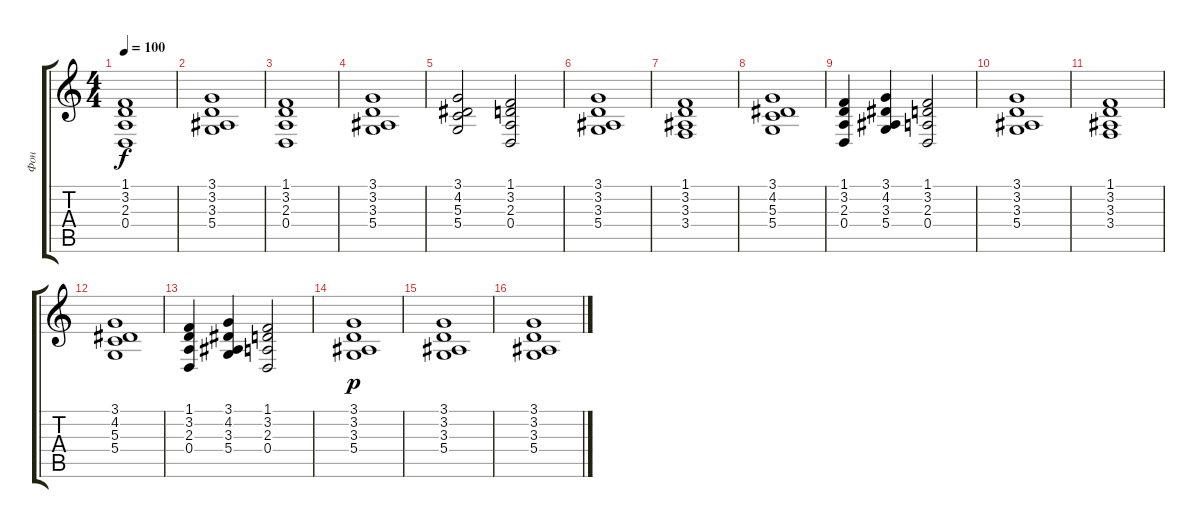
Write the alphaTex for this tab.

\track ("Фон" "Фон") {instrument pad2warm}
\staff {score tabs}
\tuning (E4 B3 G3 D3 A2 E2) {hide}
\ts (4 4)
\tempo 100
\clef g2
\ks c
(1.1 3.2 2.3 0.4).1{dy f} |
(3.1 3.2 3.3 5.4).1 |
(1.1 3.2 2.3 0.4).1 |
(3.1 3.2 3.3 5.4).1 |
(3.1 4.2 5.3 5.4).2 (1.1 3.2 2.3 0.4).2 |
(3.1 3.2 3.3 5.4).1 |
(1.1 3.2 3.3 3.4).1 |
(3.1 4.2 5.3 5.4).1 |
(1.1 3.2 2.3 0.4).4 (3.1 4.2 3.3 5.4).4 (1.1 3.2 2.3 0.4).2 |
(3.1 3.2 3.3 5.4).1 |
(1.1 3.2 3.3 3.4).1 |
(3.1 4.2 5.3 5.4).1 |
(1.1 3.2 2.3 0.4).4 (3.1 4.2 3.3 5.4).4 (1.1 3.2 2.3 0.4).2 |
(3.1 3.2 3.3 5.4).1{dy p} |
(3.1 3.2 3.3 5.4).1 |
(3.1 3.2 3.3 5.4).1
